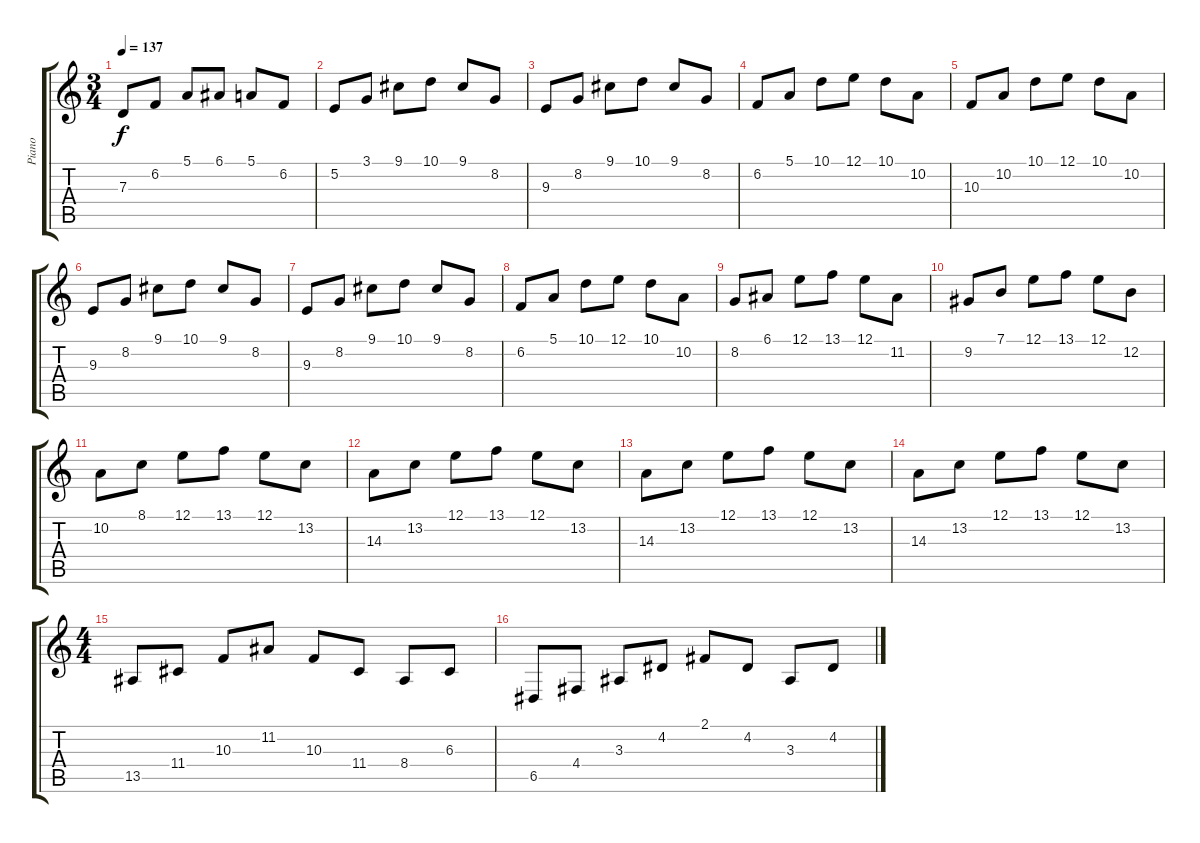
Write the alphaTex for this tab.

\track ("Piano" "Piano") {instrument acousticgrandpiano}
\staff {score tabs}
\tuning (E4 B3 G3 D3 A2 E2) {hide}
\ts (3 4)
\tempo 137
\clef g2
\ks c
7.3.8{dy f} 6.2.8 5.1.8 6.1.8 5.1.8 6.2.8 |
5.2.8 3.1.8 9.1.8 10.1.8 9.1.8 8.2.8 |
9.3.8 8.2.8 9.1.8 10.1.8 9.1.8 8.2.8 |
6.2.8 5.1.8 10.1.8 12.1.8 10.1.8 10.2.8 |
10.3.8 10.2.8 10.1.8 12.1.8 10.1.8 10.2.8 |
9.3.8 8.2.8 9.1.8 10.1.8 9.1.8 8.2.8 |
9.3.8 8.2.8 9.1.8 10.1.8 9.1.8 8.2.8 |
6.2.8 5.1.8 10.1.8 12.1.8 10.1.8 10.2.8 |
8.2.8 6.1.8 12.1.8 13.1.8 12.1.8 11.2.8 |
9.2.8 7.1.8 12.1.8 13.1.8 12.1.8 12.2.8 |
10.2.8 8.1.8 12.1.8 13.1.8 12.1.8 13.2.8 |
14.3.8 13.2.8 12.1.8 13.1.8 12.1.8 13.2.8 |
14.3.8 13.2.8 12.1.8 13.1.8 12.1.8 13.2.8 |
14.3.8 13.2.8 12.1.8 13.1.8 12.1.8 13.2.8 |
\ts (4 4)
13.5.8 11.4.8 10.3.8 11.2.8 10.3.8 11.4.8 8.4.8 6.3.8 |
6.5.8 4.4.8 3.3.8 4.2.8 2.1.8 4.2.8 3.3.8 4.2.8
